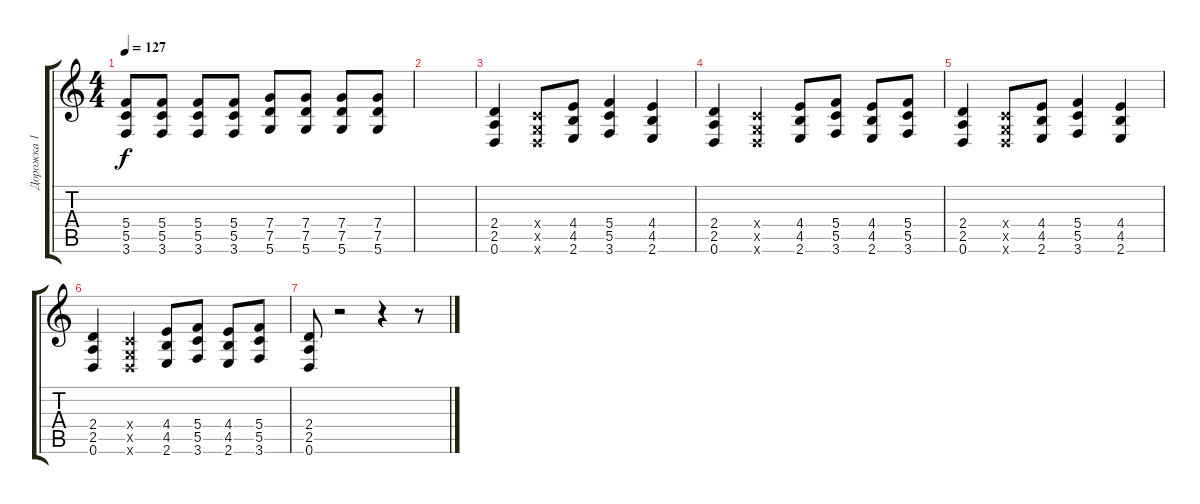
\track ("Дорожка 1" "Дорожка 1") {instrument distortionguitar}
\staff {score tabs}
\tuning (D4 A3 F3 C3 G2 D2) {hide}
\ts (4 4)
\tempo 127
\clef g2
\ks c
(5.4 5.5 3.6).8{dy f} (5.4 5.5 3.6).8 (5.4 5.5 3.6).8 (5.4 5.5 3.6).8 (7.4 7.5 5.6).8 (7.4 7.5 5.6).8 (7.4 7.5 5.6).8 (7.4 7.5 5.6).8 |
|
(2.4 2.5 0.6).4 (0.4{x} 0.5{x} 0.6{x}).8 (4.4 4.5 2.6).8 (5.4 5.5 3.6).4 (4.4 4.5 2.6).4 |
(2.4 2.5 0.6).4 (0.4{x} 0.5{x} 0.6{x}).4 (4.4 4.5 2.6).8 (5.4 5.5 3.6).8 (4.4 4.5 2.6).8 (5.4 5.5 3.6).8 |
(2.4 2.5 0.6).4 (0.4{x} 0.5{x} 0.6{x}).8 (4.4 4.5 2.6).8 (5.4 5.5 3.6).4 (4.4 4.5 2.6).4 |
(2.4 2.5 0.6).4 (0.4{x} 0.5{x} 0.6{x}).4 (4.4 4.5 2.6).8 (5.4 5.5 3.6).8 (4.4 4.5 2.6).8 (5.4 5.5 3.6).8 |
(2.4 2.5 0.6).8 r.2 r.4 r.8
